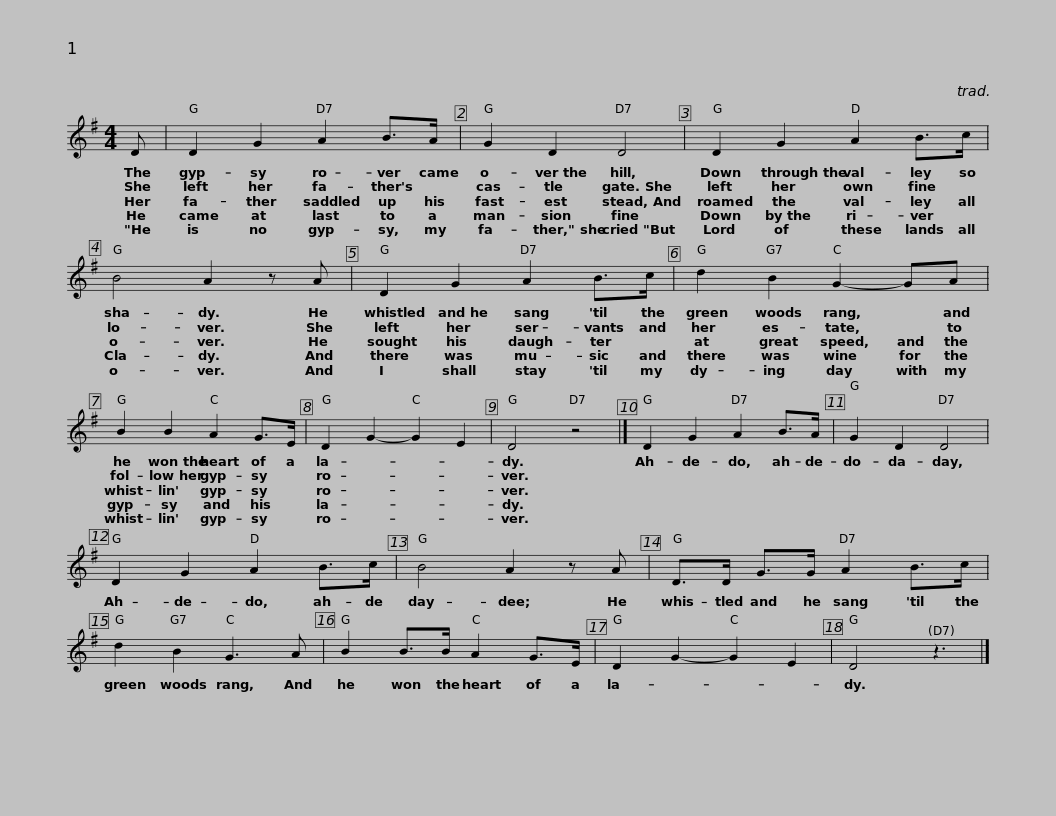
X:1
L:1/8
M:4/4
I:linebreak $
K:G
V:1 treble
V:1
 D | D2 G2 A2 B>A | G2 D2 D4 |$ D2 G2 A2 B>c | B4 A2 z A | %5
 D2 G2 A2 B>c |$ d2 B2 G2- GA | B2 B2 A2 G>E | D2 G2- G2 E2 | D4 z4 |] %10
 D2 G2 A2 B>A |$ G2 D2 D4 | D2 G2 A2 B>c | B4 A2 z A | D>D G>G A2 B>c | %15
 d2 B2 G3 A |$ B2 B>B A2 G>E | D2 G2- G2 E2 | D4 z3 |] %19
